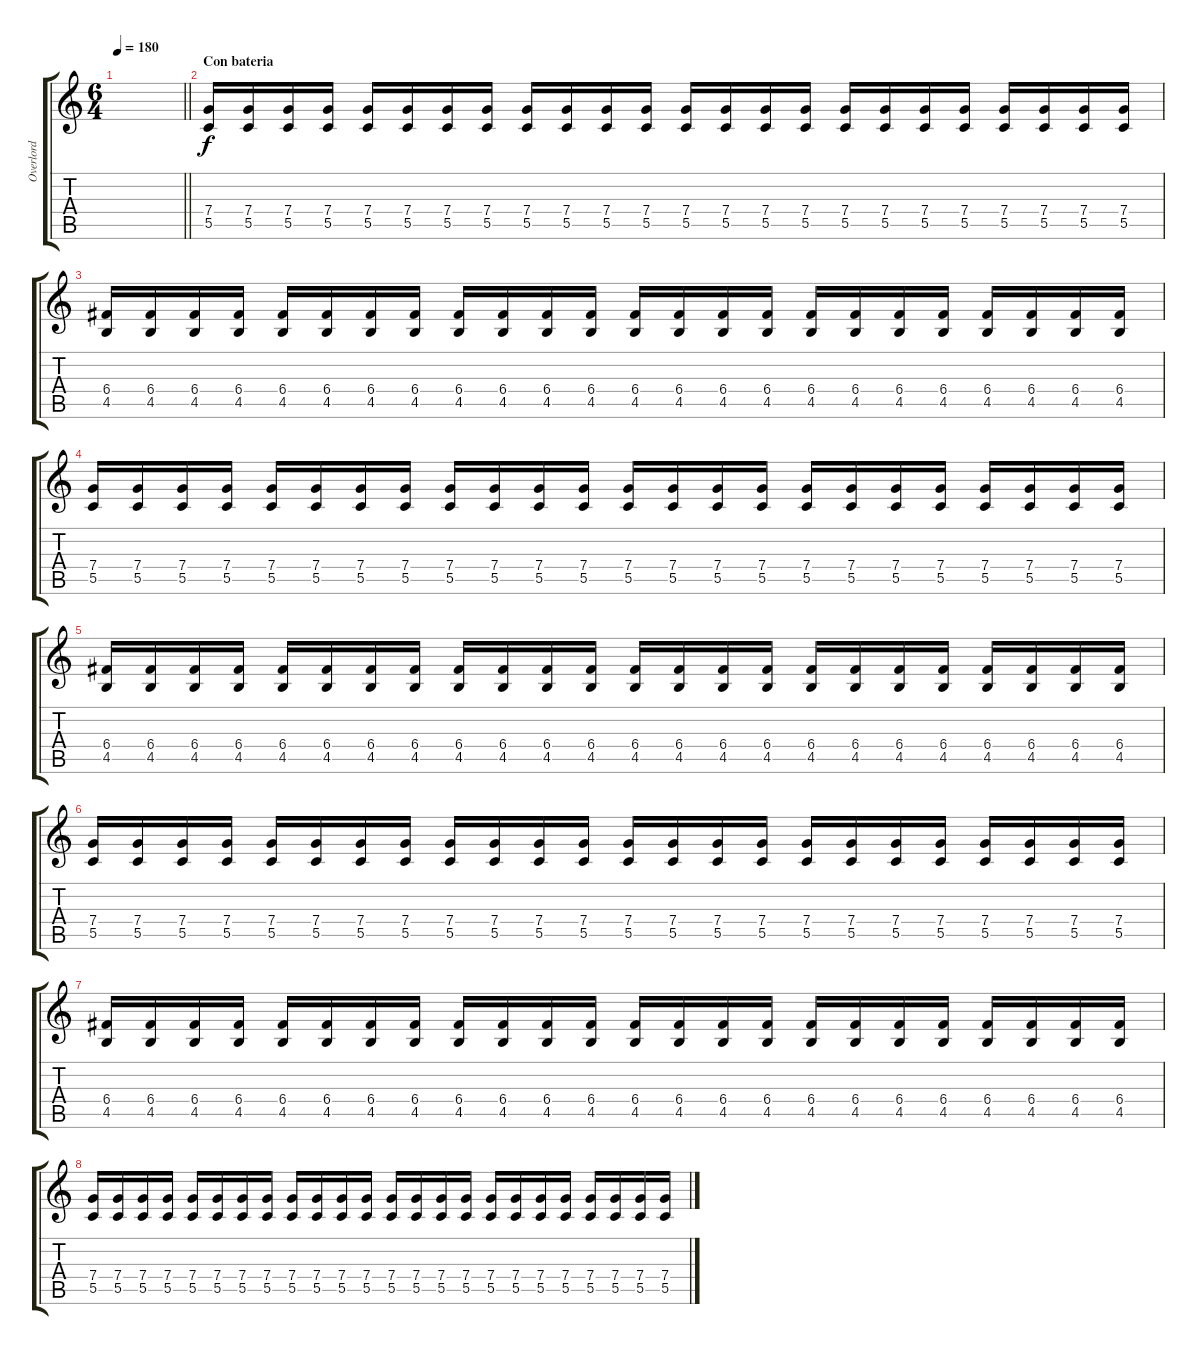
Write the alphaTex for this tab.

\track ("Overlord" "Overlord") {instrument distortionguitar}
\staff {score tabs}
\tuning (D4 A3 F3 C3 G2 D2) {hide}
\ts (6 4)
\tempo 180
\clef g2
\barLineRight lightlight
\ks c
|
\section ("" "Con bateria")
(7.4 5.5).16 (7.4 5.5).16 (7.4 5.5).16 (7.4 5.5).16 (7.4 5.5).16 (7.4 5.5).16 (7.4 5.5).16 (7.4 5.5).16 (7.4 5.5).16 (7.4 5.5).16 (7.4 5.5).16 (7.4 5.5).16 (7.4 5.5).16 (7.4 5.5).16 (7.4 5.5).16 (7.4 5.5).16 (7.4 5.5).16 (7.4 5.5).16 (7.4 5.5).16 (7.4 5.5).16 (7.4 5.5).16 (7.4 5.5).16 (7.4 5.5).16 (7.4 5.5).16 |
(6.4 4.5).16 (6.4 4.5).16 (6.4 4.5).16 (6.4 4.5).16 (6.4 4.5).16 (6.4 4.5).16 (6.4 4.5).16 (6.4 4.5).16 (6.4 4.5).16 (6.4 4.5).16 (6.4 4.5).16 (6.4 4.5).16 (6.4 4.5).16 (6.4 4.5).16 (6.4 4.5).16 (6.4 4.5).16 (6.4 4.5).16 (6.4 4.5).16 (6.4 4.5).16 (6.4 4.5).16 (6.4 4.5).16 (6.4 4.5).16 (6.4 4.5).16 (6.4 4.5).16 |
(7.4 5.5).16 (7.4 5.5).16 (7.4 5.5).16 (7.4 5.5).16 (7.4 5.5).16 (7.4 5.5).16 (7.4 5.5).16 (7.4 5.5).16 (7.4 5.5).16 (7.4 5.5).16 (7.4 5.5).16 (7.4 5.5).16 (7.4 5.5).16 (7.4 5.5).16 (7.4 5.5).16 (7.4 5.5).16 (7.4 5.5).16 (7.4 5.5).16 (7.4 5.5).16 (7.4 5.5).16 (7.4 5.5).16 (7.4 5.5).16 (7.4 5.5).16 (7.4 5.5).16 |
(6.4 4.5).16 (6.4 4.5).16 (6.4 4.5).16 (6.4 4.5).16 (6.4 4.5).16 (6.4 4.5).16 (6.4 4.5).16 (6.4 4.5).16 (6.4 4.5).16 (6.4 4.5).16 (6.4 4.5).16 (6.4 4.5).16 (6.4 4.5).16 (6.4 4.5).16 (6.4 4.5).16 (6.4 4.5).16 (6.4 4.5).16 (6.4 4.5).16 (6.4 4.5).16 (6.4 4.5).16 (6.4 4.5).16 (6.4 4.5).16 (6.4 4.5).16 (6.4 4.5).16 |
(7.4 5.5).16 (7.4 5.5).16 (7.4 5.5).16 (7.4 5.5).16 (7.4 5.5).16 (7.4 5.5).16 (7.4 5.5).16 (7.4 5.5).16 (7.4 5.5).16 (7.4 5.5).16 (7.4 5.5).16 (7.4 5.5).16 (7.4 5.5).16 (7.4 5.5).16 (7.4 5.5).16 (7.4 5.5).16 (7.4 5.5).16 (7.4 5.5).16 (7.4 5.5).16 (7.4 5.5).16 (7.4 5.5).16 (7.4 5.5).16 (7.4 5.5).16 (7.4 5.5).16 |
(6.4 4.5).16 (6.4 4.5).16 (6.4 4.5).16 (6.4 4.5).16 (6.4 4.5).16 (6.4 4.5).16 (6.4 4.5).16 (6.4 4.5).16 (6.4 4.5).16 (6.4 4.5).16 (6.4 4.5).16 (6.4 4.5).16 (6.4 4.5).16 (6.4 4.5).16 (6.4 4.5).16 (6.4 4.5).16 (6.4 4.5).16 (6.4 4.5).16 (6.4 4.5).16 (6.4 4.5).16 (6.4 4.5).16 (6.4 4.5).16 (6.4 4.5).16 (6.4 4.5).16 |
(7.4 5.5).16 (7.4 5.5).16 (7.4 5.5).16 (7.4 5.5).16 (7.4 5.5).16 (7.4 5.5).16 (7.4 5.5).16 (7.4 5.5).16 (7.4 5.5).16 (7.4 5.5).16 (7.4 5.5).16 (7.4 5.5).16 (7.4 5.5).16 (7.4 5.5).16 (7.4 5.5).16 (7.4 5.5).16 (7.4 5.5).16 (7.4 5.5).16 (7.4 5.5).16 (7.4 5.5).16 (7.4 5.5).16 (7.4 5.5).16 (7.4 5.5).16 (7.4 5.5).16
